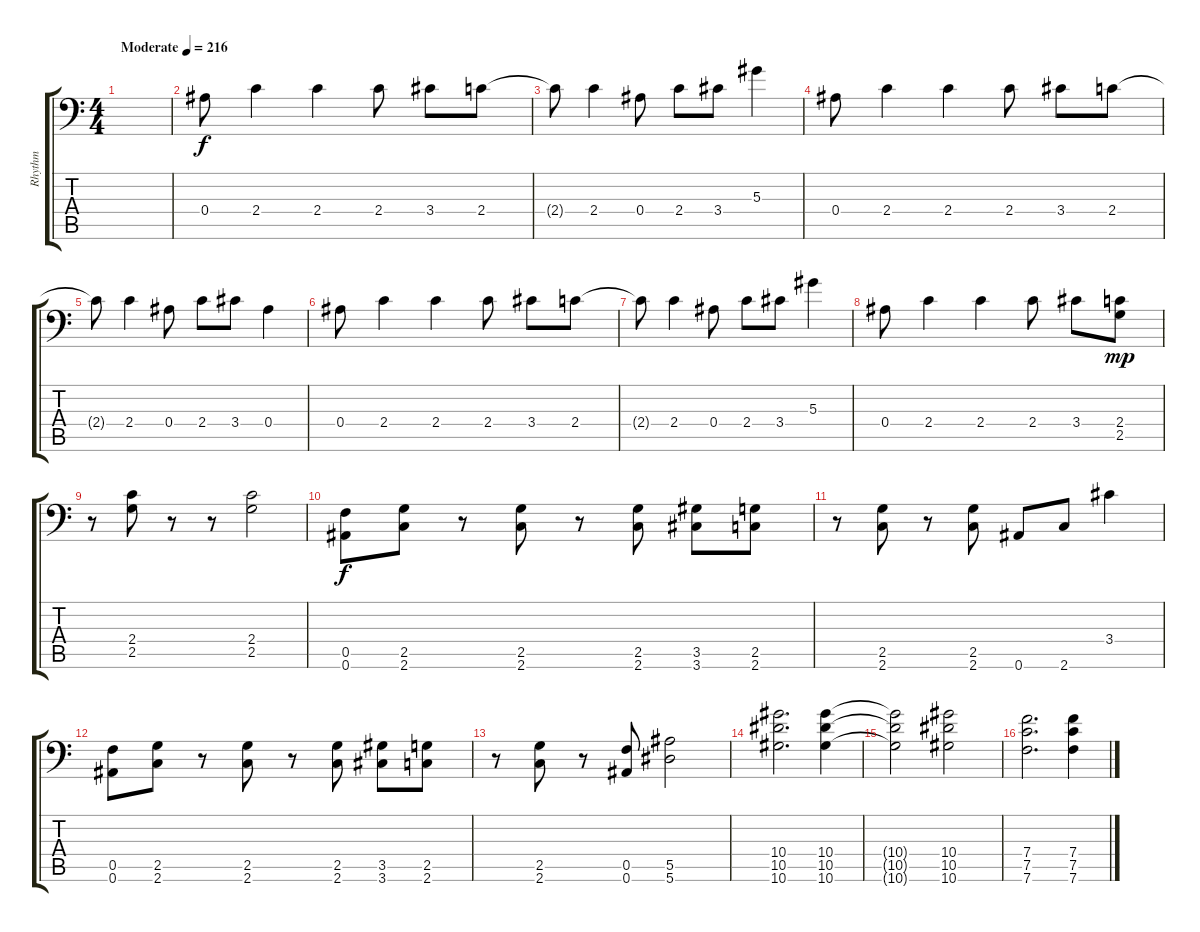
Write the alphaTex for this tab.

\track ("Rhythm" "Rhythm") {instrument distortionguitar}
\staff {score tabs}
\tuning (C4 G3 Eb3 Bb2 F2 Bb1) {hide}
\ts (4 4)
\tempo (216 "Moderate")
\clef f4
\ks c
|
0.4.8 2.4.4 2.4.4 2.4.8 3.4.8 2.4.8 |
2.4{t}.8 2.4.4 0.4.8 2.4.8 3.4.8 5.3.4 |
0.4.8 2.4.4 2.4.4 2.4.8 3.4.8 2.4.8 |
2.4{t}.8 2.4.4 0.4.8 2.4.8 3.4.8 0.4.4 |
0.4.8{volume 13} 2.4.4 2.4.4 2.4.8 3.4.8 2.4.8 |
2.4{t}.8 2.4.4 0.4.8 2.4.8 3.4.8 5.3.4 |
0.4.8 2.4.4 2.4.4 2.4.8 3.4.8 (2.4 2.5).8{dy mp} |
r.8 (2.4 2.5).8 r.8 r.8 (2.4 2.5).2 |
(0.5 0.6).8{dy f volume 13} (2.5 2.6).8 r.8 (2.5 2.6).8 r.8 (2.5 2.6).8 (3.5 3.6).8 (2.5 2.6).8 |
r.8 (2.5 2.6).8 r.8 (2.5 2.6).8 0.6.8 2.6.8 3.4.4 |
(0.5 0.6).8 (2.5 2.6).8 r.8 (2.5 2.6).8 r.8 (2.5 2.6).8 (3.5 3.6).8 (2.5 2.6).8 |
r.8 (2.5 2.6).8 r.8 (0.5 0.6).8 (5.5 5.6).2 |
(10.4 10.5 10.6).2{d} (10.4 10.5 10.6).4 |
(10.4{t} 10.5{t} 10.6{t}).2 (10.4 10.5 10.6).2 |
(7.4 7.5 7.6).2{d} (7.4 7.5 7.6).4
